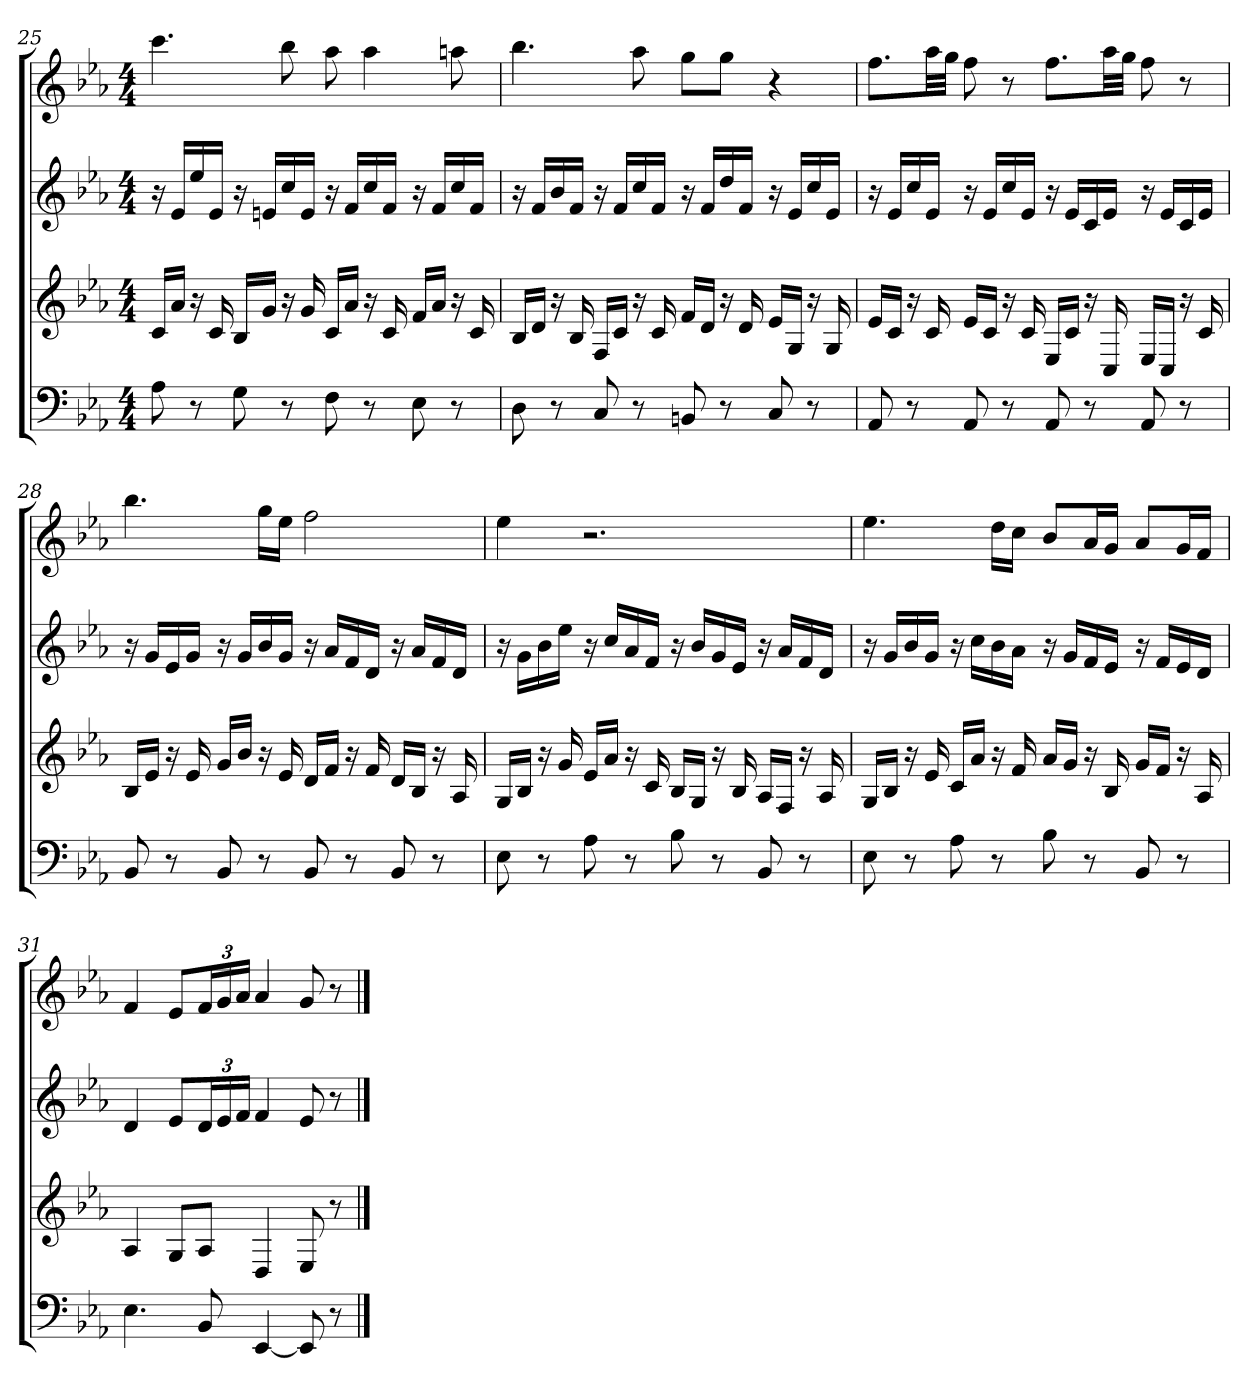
**kern	**kern	**kern	**kern
*part4	*part3	*part2	*part1
*staff4	*staff3	*staff2	*staff1
*k[b-e-a-]	*k[b-e-a-]	*k[b-e-a-]	*k[b-e-a-]
*E-:	*E-:	*E-:	*E-:
*M4/4	*M4/4	*M4/4	*M4/4
=25	=25	=25	=25
8A-	16cLL	16r	4.ccc
.	16a-JJ	16e-LL	.
8r	16r	16ee-	.
.	16c	16e-JJ	.
8G	16B-LL	16r	.
.	16gJJ	16enLL	.
8r	16r	16cc	8bb-
.	16g	16eJJ	.
8F	16cLL	16r	8aa-
.	16a-JJ	16fLL	.
8r	16r	16cc	4aa-
.	16c	16fJJ	.
8E-	16fLL	16r	.
.	16a-JJ	16fLL	.
8r	16r	16cc	8aan
.	16c	16fJJ	.
=26	=26	=26	=26
8D	16B-LL	16r	4.bb-
.	16dJJ	16fLL	.
8r	16r	16b-	.
.	16B-	16fJJ	.
8C	16FLL	16r	.
.	16cJJ	16fLL	.
8r	16r	16cc	8aa-
.	16c	16fJJ	.
8BBn	16fLL	16r	8ggL
.	16dJJ	16fLL	.
8r	16r	16dd	8ggJ
.	16d	16fJJ	.
8C	16e-LL	16r	4r
.	16GJJ	16e-LL	.
8r	16r	16cc	.
.	16G	16e-JJ	.
=27	=27	=27	=27
8AA-	16e-LL	16r	8.ffL
.	16cJJ	16e-LL	.
8r	16r	16cc	.
.	16c	16e-JJ	32aa-LL
.	.	.	32ggJJJ
8AA-	16e-LL	16r	8ff
.	16cJJ	16e-LL	.
8r	16r	16cc	8r
.	16c	16e-JJ	.
8AA-	16E-LL	16r	8.ffL
.	16cJJ	16e-LL	.
8r	16r	16c	.
.	16C	16e-JJ	32aa-LL
.	.	.	32ggJJJ
8AA-	16E-LL	16r	8ff
.	16CJJ	16e-LL	.
8r	16r	16c	8r
.	16c	16e-JJ	.
=28	=28	=28	=28
8BB-	16B-LL	16r	4.bb-
.	16e-JJ	16gLL	.
8r	16r	16e-	.
.	16e-	16gJJ	.
8BB-	16gLL	16r	.
.	16b-JJ	16gLL	.
8r	16r	16b-	16ggLL
.	16e-	16gJJ	16ee-JJ
8BB-	16dLL	16r	2ff
.	16fJJ	16a-LL	.
8r	16r	16f	.
.	16f	16dJJ	.
8BB-	16dLL	16r	.
.	16B-JJ	16a-LL	.
8r	16r	16f	.
.	16A-	16dJJ	.
=29	=29	=29	=29
8E-	16GLL	16r	4ee-
.	16B-JJ	16gLL	.
8r	16r	16b-	.
.	16g	16ee-JJ	.
8A-	16e-LL	16r	2.r
.	16a-JJ	16ccLL	.
8r	16r	16a-	.
.	16c	16fJJ	.
8B-	16B-LL	16r	.
.	16GJJ	16b-LL	.
8r	16r	16g	.
.	16B-	16e-JJ	.
8BB-	16A-LL	16r	.
.	16FJJ	16a-LL	.
8r	16r	16f	.
.	16A-	16dJJ	.
=30	=30	=30	=30
8E-	16GLL	16r	4.ee-
.	16B-JJ	16gLL	.
8r	16r	16b-	.
.	16e-	16gJJ	.
8A-	16cLL	16r	.
.	16a-JJ	16ccLL	.
8r	16r	16b-	16ddLL
.	16f	16a-JJ	16ccJJ
8B-	16a-LL	16r	8b-L
.	16gJJ	16gLL	.
8r	16r	16f	16a-L
.	16B-	16e-JJ	16gJJ
8BB-	16gLL	16r	8a-L
.	16fJJ	16fLL	.
8r	16r	16e-	16gL
.	16A-	16dJJ	16fJJ
=31	=31	=31	=31
4.E-	4A-	4d	4f
.	8GL	8e-L	8e-L
8BB-	8A-J	24dL	24fL
.	.	24e-	24g
.	.	24fJJ	24a-JJ
[4EE-	4D	4f	4a-
8EE-]	8E-	8e-	8g
8r	8r	8r	8r
==	==	==	==
*-	*-	*-	*-
